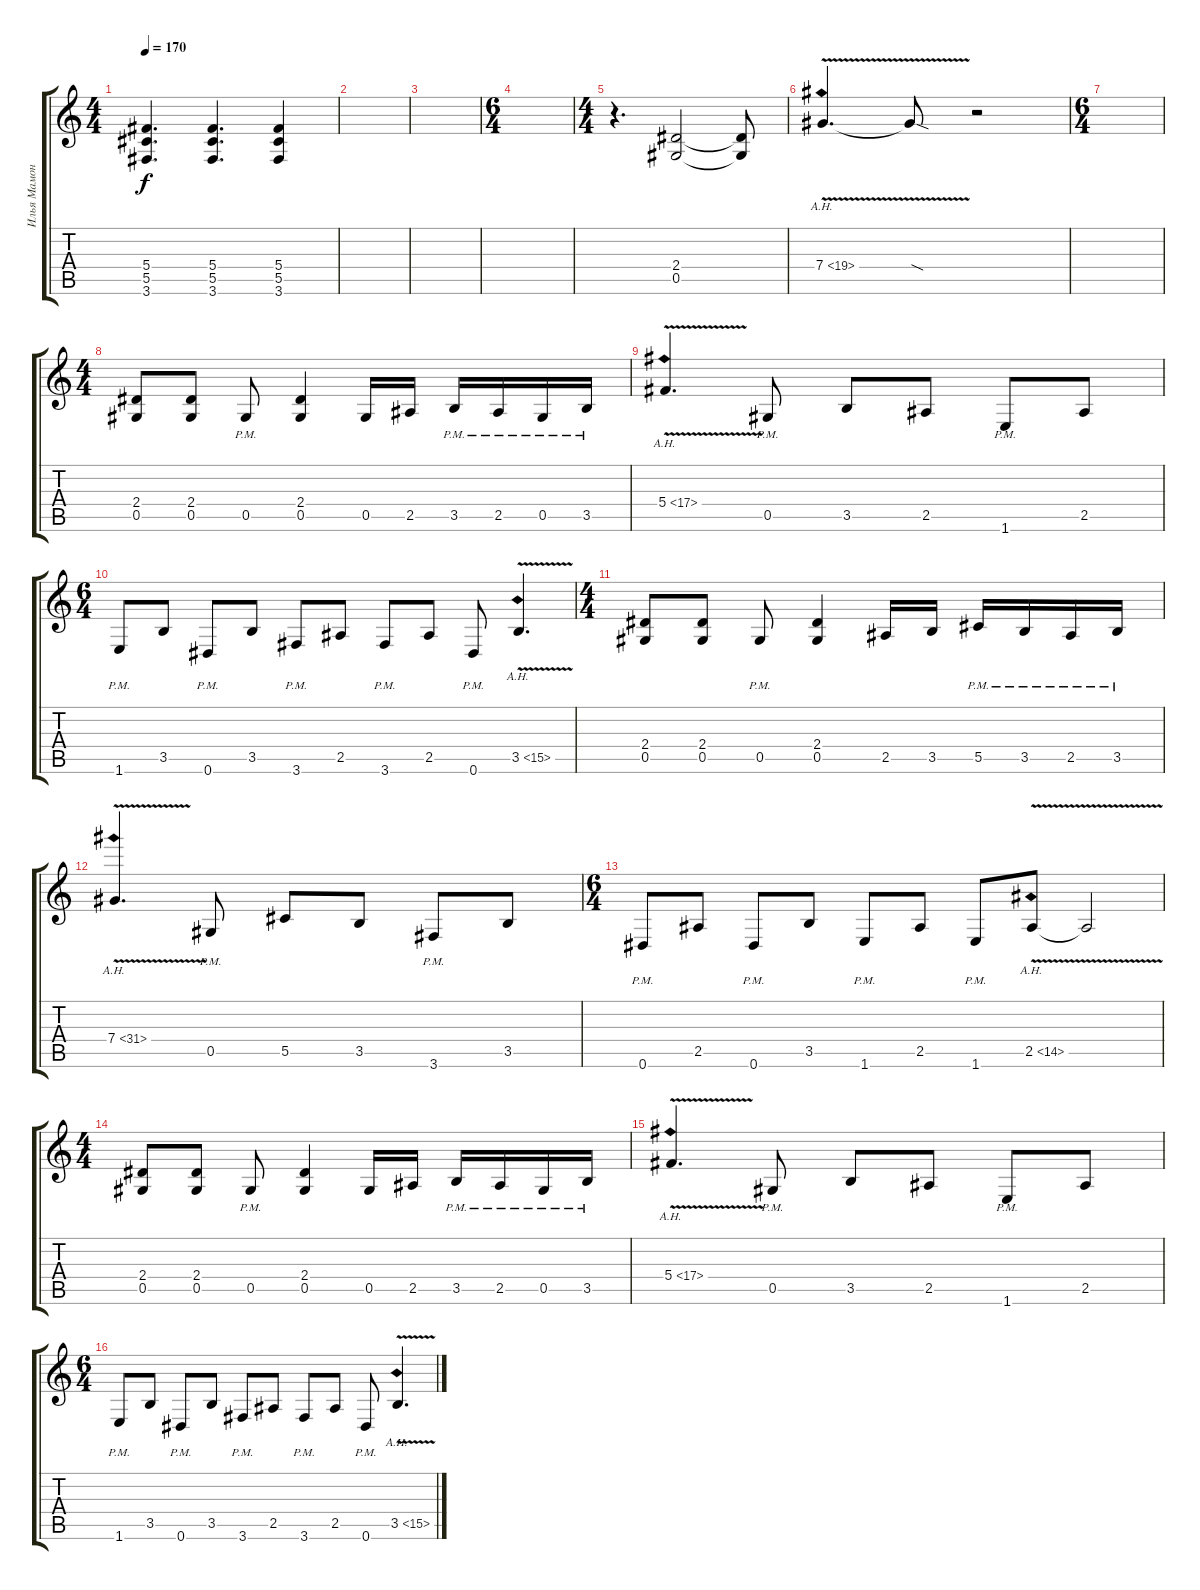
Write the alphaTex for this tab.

\track ("Илья Мамонтов" "Илья Мамон") {instrument distortionguitar}
\staff {score tabs}
\tuning (Eb4 Bb3 Gb3 Db3 Ab2 Eb2) {hide}
\ts (4 4)
\tempo 170
\clef g2
\ks c
(5.4 5.5 3.6).4{d dy f} (5.4 5.5 3.6).4{d} (5.4 5.5 3.6).4 |
|
|
\ts (6 4)
|
\ts (4 4)
r.4{d} (2.4 0.5).2 (2.4{t} 0.5{t}).8 |
7.4{ah 12 v}.4{d} 7.4{sod t}.8 r.2 |
\ts (6 4)
|
\ts (4 4)
(2.4 0.5).8 (2.4 0.5).8 0.5{pm}.8 (2.4 0.5).4 0.5.16 2.5.16 3.5{pm}.16 2.5{pm}.16 0.5{pm}.16 3.5{pm}.16 |
5.4{ah 12 v}.4{d} 0.5{pm}.8 3.5.8 2.5.8 1.6{pm}.8 2.5.8 |
\ts (6 4)
1.6{pm}.8 3.5.8 0.6{pm}.8 3.5.8 3.6{pm}.8 2.5.8 3.6{pm}.8 2.5.8 0.6{pm}.8 3.5{ah 12 v}.4{d} |
\ts (4 4)
(2.4 0.5).8 (2.4 0.5).8 0.5{pm}.8 (2.4 0.5).4 2.5.16 3.5.16 5.5{pm}.16 3.5{pm}.16 2.5{pm}.16 3.5{pm}.16 |
7.4{ah 24 v}.4{d} 0.5{pm}.8 5.5.8 3.5.8 3.6{pm}.8 3.5.8 |
\ts (6 4)
0.6{pm}.8 2.5.8 0.6{pm}.8 3.5.8 1.6{pm}.8 2.5.8 1.6{pm}.8 2.5{ah 12 v}.8 2.5{t}.2 |
\ts (4 4)
(2.4 0.5).8 (2.4 0.5).8 0.5{pm}.8 (2.4 0.5).4 0.5.16 2.5.16 3.5{pm}.16 2.5{pm}.16 0.5{pm}.16 3.5{pm}.16 |
5.4{ah 12 v}.4{d} 0.5{pm}.8 3.5.8 2.5.8 1.6{pm}.8 2.5.8 |
\ts (6 4)
1.6{pm}.8 3.5.8 0.6{pm}.8 3.5.8 3.6{pm}.8 2.5.8 3.6{pm}.8 2.5.8 0.6{pm}.8 3.5{ah 12 v}.4{d}
